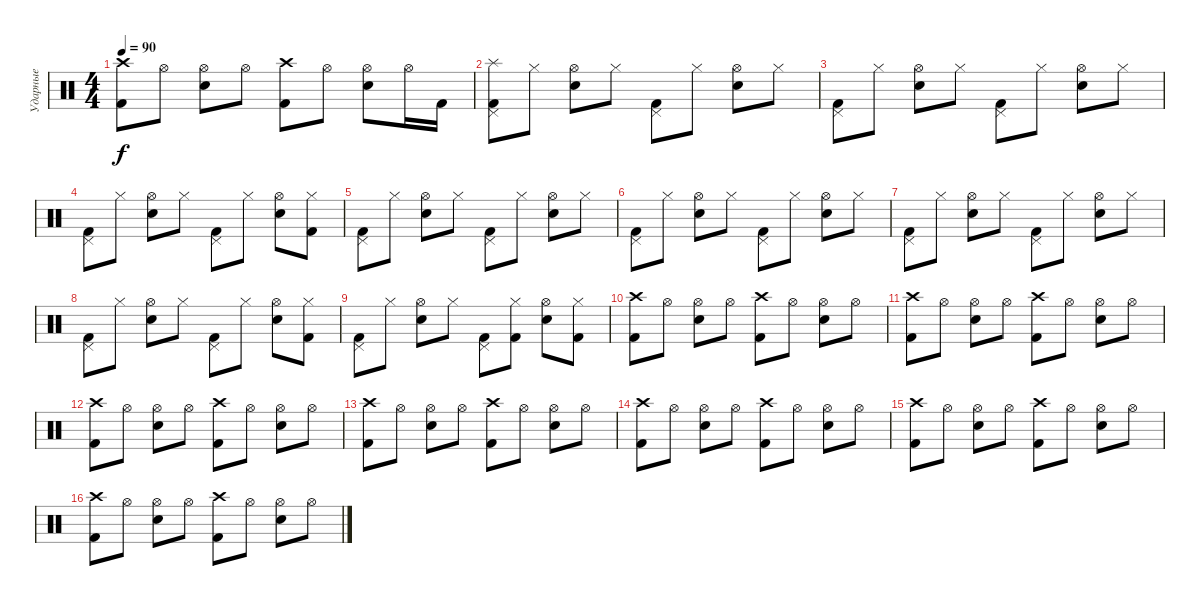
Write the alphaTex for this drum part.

\track ("Ударные" "Ударные") {instrument percussion}
\staff {score}
\articulation defaults
\ts (4 4)
\tempo 90
\clef neutral
\ks c
("Crash high (hit)" "Kick (hit) 2").8{dy f} "Hi-Hat (open)".8 ("Hi-Hat (open)" "Snare (hit) 2").8 "Hi-Hat (open)".8 ("Crash high (hit)" "Kick (hit) 2").8 "Hi-Hat (open)".8 ("Hi-Hat (open)" "Snare (hit) 2").8 "Hi-Hat (open)".16 "Kick (hit) 2".16 |
("Splash (hit)" "Pedal Hi-Hat (hit)" "Kick (hit) 2").8 "Hi-Hat (closed)".8 ("Hi-Hat (open)" "Electric Snare (hit)").8 "Hi-Hat (closed)".8 ("Pedal Hi-Hat (hit)" "Kick (hit) 2").8 "Hi-Hat (closed)".8 ("Hi-Hat (open)" "Electric Snare (hit)").8 "Hi-Hat (closed)".8 |
("Pedal Hi-Hat (hit)" "Kick (hit) 2").8 "Hi-Hat (closed)".8 ("Hi-Hat (open)" "Electric Snare (hit)").8 "Hi-Hat (closed)".8 ("Pedal Hi-Hat (hit)" "Kick (hit) 2").8 "Hi-Hat (closed)".8 ("Hi-Hat (open)" "Electric Snare (hit)").8 "Hi-Hat (closed)".8 |
("Pedal Hi-Hat (hit)" "Kick (hit) 2").8 "Hi-Hat (closed)".8 ("Hi-Hat (open)" "Electric Snare (hit)").8 "Hi-Hat (closed)".8 ("Pedal Hi-Hat (hit)" "Kick (hit) 2").8 "Hi-Hat (closed)".8 ("Hi-Hat (open)" "Electric Snare (hit)").8 ("Hi-Hat (closed)" "Kick (hit) 2").8 |
("Pedal Hi-Hat (hit)" "Kick (hit) 2").8 "Hi-Hat (closed)".8 ("Hi-Hat (open)" "Electric Snare (hit)").8 "Hi-Hat (closed)".8 ("Pedal Hi-Hat (hit)" "Kick (hit) 2").8 "Hi-Hat (closed)".8 ("Hi-Hat (open)" "Electric Snare (hit)").8 "Hi-Hat (closed)".8 |
("Pedal Hi-Hat (hit)" "Kick (hit) 2").8 "Hi-Hat (closed)".8 ("Hi-Hat (open)" "Electric Snare (hit)").8 "Hi-Hat (closed)".8 ("Pedal Hi-Hat (hit)" "Kick (hit) 2").8 "Hi-Hat (closed)".8 ("Hi-Hat (open)" "Electric Snare (hit)").8 "Hi-Hat (closed)".8 |
("Pedal Hi-Hat (hit)" "Kick (hit) 2").8 "Hi-Hat (closed)".8 ("Hi-Hat (open)" "Electric Snare (hit)").8 "Hi-Hat (closed)".8 ("Pedal Hi-Hat (hit)" "Kick (hit) 2").8 "Hi-Hat (closed)".8 ("Hi-Hat (open)" "Electric Snare (hit)").8 "Hi-Hat (closed)".8 |
("Pedal Hi-Hat (hit)" "Kick (hit) 2").8 "Hi-Hat (closed)".8 ("Hi-Hat (open)" "Electric Snare (hit)").8 "Hi-Hat (closed)".8 ("Pedal Hi-Hat (hit)" "Kick (hit) 2").8 "Hi-Hat (closed)".8 ("Hi-Hat (open)" "Electric Snare (hit)").8 ("Hi-Hat (closed)" "Kick (hit) 2").8 |
("Pedal Hi-Hat (hit)" "Kick (hit) 2").8 "Hi-Hat (closed)".8 ("Hi-Hat (open)" "Electric Snare (hit)").8 "Hi-Hat (closed)".8 ("Pedal Hi-Hat (hit)" "Kick (hit) 2").8 ("Hi-Hat (closed)" "Kick (hit) 2").8 ("Hi-Hat (open)" "Electric Snare (hit)").8 ("Hi-Hat (closed)" "Kick (hit) 2").8 |
("Crash high (hit)" "Kick (hit) 2").8 "Hi-Hat (open)".8 ("Hi-Hat (open)" "Snare (hit) 2").8 "Hi-Hat (open)".8 ("Crash high (hit)" "Kick (hit) 2").8 "Hi-Hat (open)".8 ("Hi-Hat (open)" "Snare (hit) 2").8 "Hi-Hat (open)".8 |
("Crash high (hit)" "Kick (hit) 2").8 "Hi-Hat (open)".8 ("Hi-Hat (open)" "Snare (hit) 2").8 "Hi-Hat (open)".8 ("Crash high (hit)" "Kick (hit) 2").8 "Hi-Hat (open)".8 ("Hi-Hat (open)" "Snare (hit) 2").8 "Hi-Hat (open)".8 |
("Crash high (hit)" "Kick (hit) 2").8 "Hi-Hat (open)".8 ("Hi-Hat (open)" "Snare (hit) 2").8 "Hi-Hat (open)".8 ("Crash high (hit)" "Kick (hit) 2").8 "Hi-Hat (open)".8 ("Hi-Hat (open)" "Snare (hit) 2").8 "Hi-Hat (open)".8 |
("Crash high (hit)" "Kick (hit) 2").8 "Hi-Hat (open)".8 ("Hi-Hat (open)" "Snare (hit) 2").8 "Hi-Hat (open)".8 ("Crash high (hit)" "Kick (hit) 2").8 "Hi-Hat (open)".8 ("Hi-Hat (open)" "Snare (hit) 2").8 "Hi-Hat (open)".8 |
("Crash high (hit)" "Kick (hit) 2").8 "Hi-Hat (open)".8 ("Hi-Hat (open)" "Snare (hit) 2").8 "Hi-Hat (open)".8 ("Crash high (hit)" "Kick (hit) 2").8 "Hi-Hat (open)".8 ("Hi-Hat (open)" "Snare (hit) 2").8 "Hi-Hat (open)".8 |
("Crash high (hit)" "Kick (hit) 2").8 "Hi-Hat (open)".8 ("Hi-Hat (open)" "Snare (hit) 2").8 "Hi-Hat (open)".8 ("Crash high (hit)" "Kick (hit) 2").8 "Hi-Hat (open)".8 ("Hi-Hat (open)" "Snare (hit) 2").8 "Hi-Hat (open)".8 |
("Crash high (hit)" "Kick (hit) 2").8 "Hi-Hat (open)".8 ("Hi-Hat (open)" "Snare (hit) 2").8 "Hi-Hat (open)".8 ("Crash high (hit)" "Kick (hit) 2").8 "Hi-Hat (open)".8 ("Hi-Hat (open)" "Snare (hit) 2").8 "Hi-Hat (open)".8
